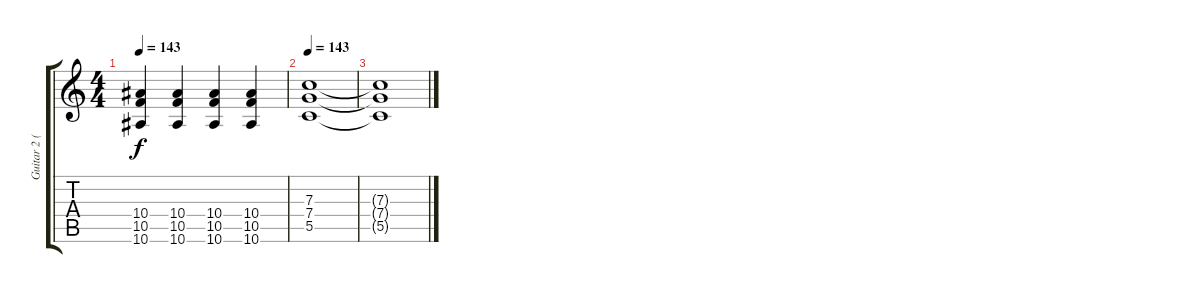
\track ("Guitar 2 (Distortion)" "Guitar 2 (") {instrument distortionguitar}
\staff {score tabs}
\tuning (D4 A3 F3 C3 G2 C2) {hide}
\ts (4 4)
\tempo 143
\clef g2
\ks c
(10.4 10.5 10.6).4{dy f} (10.4 10.5 10.6).4 (10.4 10.5 10.6).4 (10.4 10.5 10.6).4 |
\tempo 143
(7.3 7.4 5.5).1{volume 5} |
(7.3{t} 7.4{t} 5.5{t}).1{volume 0}
